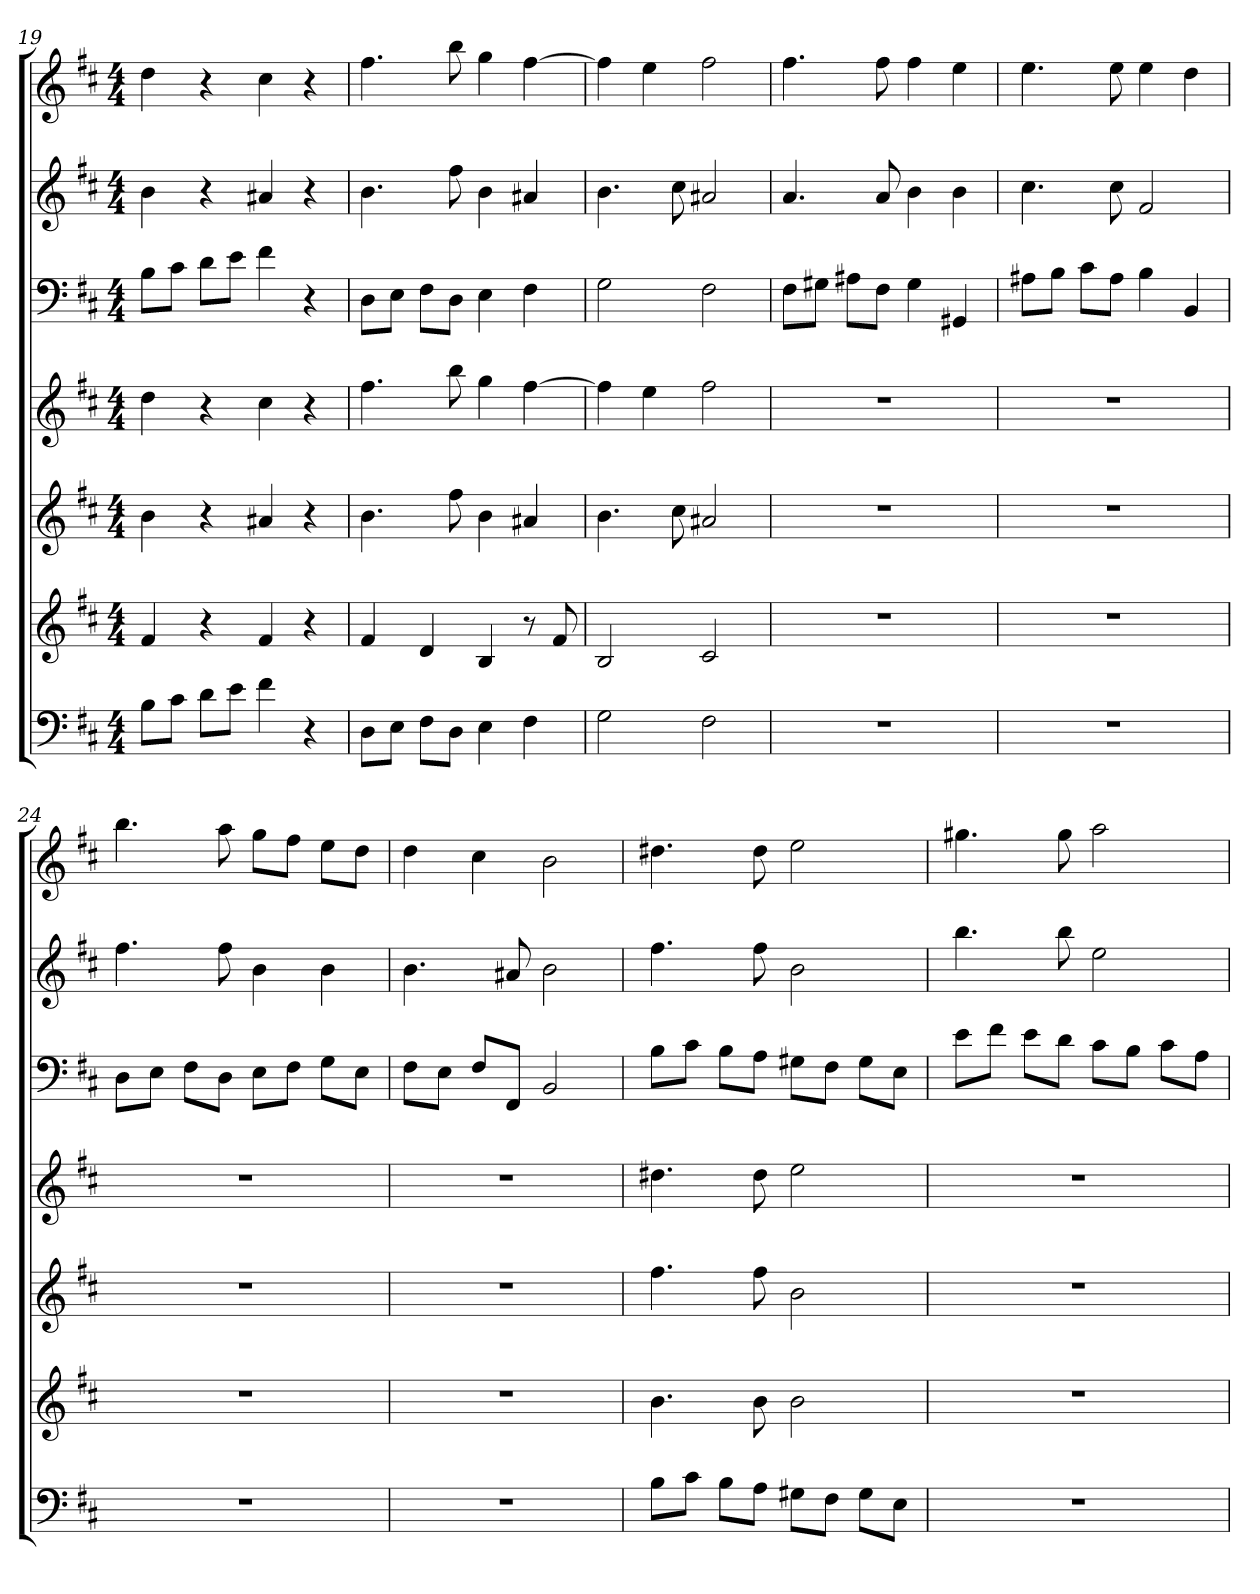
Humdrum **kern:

**kern	**kern	**kern	**kern	**kern	**kern	**kern
*part7	*part6	*part5	*part4	*part3	*part2	*part1
*staff7	*staff6	*staff5	*staff4	*staff3	*staff2	*staff1
*k[f#c#]	*k[f#c#]	*k[f#c#]	*k[f#c#]	*k[f#c#]	*k[f#c#]	*k[f#c#]
*D:	*D:	*D:	*D:	*D:	*D:	*D:
*M4/4	*M4/4	*M4/4	*M4/4	*M4/4	*M4/4	*M4/4
=19	=19	=19	=19	=19	=19	=19
8BL	4f#	4b	4dd	8BL	4b	4dd
8c#J	.	.	.	8c#J	.	.
8dL	4r	4r	4r	8dL	4r	4r
8eJ	.	.	.	8eJ	.	.
4f#	4f#	4a#X	4cc#	4f#	4a#X	4cc#
4r	4r	4r	4r	4r	4r	4r
=20	=20	=20	=20	=20	=20	=20
8DL	4f#	4.b	4.ff#	8DL	4.b	4.ff#
8EJ	.	.	.	8EJ	.	.
8F#L	4d	.	.	8F#L	.	.
8DJ	.	8ff#	8bb	8DJ	8ff#	8bb
4E	4B	4b	4gg	4E	4b	4gg
4F#	8r	4a#X	[4ff#	4F#	4a#X	[4ff#
.	8f#	.	.	.	.	.
=21	=21	=21	=21	=21	=21	=21
2G	2B	4.b	4ff#]	2G	4.b	4ff#]
.	.	.	4ee	.	.	4ee
.	.	8cc#	.	.	8cc#	.
2F#	2c#	2a#X	2ff#	2F#	2a#X	2ff#
=22	=22	=22	=22	=22	=22	=22
1r	1r	1r	1r	8F#L	4.a	4.ff#
.	.	.	.	8G#XJ	.	.
.	.	.	.	8A#XL	.	.
.	.	.	.	8F#J	8a	8ff#
.	.	.	.	4G#	4b	4ff#
.	.	.	.	4GG#X	4b	4ee
=23	=23	=23	=23	=23	=23	=23
1r	1r	1r	1r	8A#XL	4.cc#	4.ee
.	.	.	.	8BJ	.	.
.	.	.	.	8c#L	.	.
.	.	.	.	8A#J	8cc#	8ee
.	.	.	.	4B	2f#	4ee
.	.	.	.	4BB	.	4dd
=24	=24	=24	=24	=24	=24	=24
1r	1r	1r	1r	8DL	4.ff#	4.bb
.	.	.	.	8EJ	.	.
.	.	.	.	8F#L	.	.
.	.	.	.	8DJ	8ff#	8aa
.	.	.	.	8EL	4b	8ggL
.	.	.	.	8F#J	.	8ff#J
.	.	.	.	8GL	4b	8eeL
.	.	.	.	8EJ	.	8ddJ
=25	=25	=25	=25	=25	=25	=25
1r	1r	1r	1r	8F#L	4.b	4dd
.	.	.	.	8EJ	.	.
.	.	.	.	8F#L	.	4cc#
.	.	.	.	8FF#J	8a#X	.
.	.	.	.	2BB	2b	2b
=26	=26	=26	=26	=26	=26	=26
8BL	4.b	4.ff#	4.dd#X	8BL	4.ff#	4.dd#X
8c#J	.	.	.	8c#J	.	.
8BL	.	.	.	8BL	.	.
8AJ	8b	8ff#	8dd#	8AJ	8ff#	8dd#
8G#XL	2b	2b	2ee	8G#XL	2b	2ee
8F#J	.	.	.	8F#J	.	.
8G#L	.	.	.	8G#L	.	.
8EJ	.	.	.	8EJ	.	.
=27	=27	=27	=27	=27	=27	=27
1r	1r	1r	1r	8eL	4.bb	4.gg#X
.	.	.	.	8f#J	.	.
.	.	.	.	8eL	.	.
.	.	.	.	8dJ	8bb	8gg#
.	.	.	.	8c#L	2ee	2aa
.	.	.	.	8BJ	.	.
.	.	.	.	8c#L	.	.
.	.	.	.	8AJ	.	.
=	=	=	=	=	=	=
*-	*-	*-	*-	*-	*-	*-
